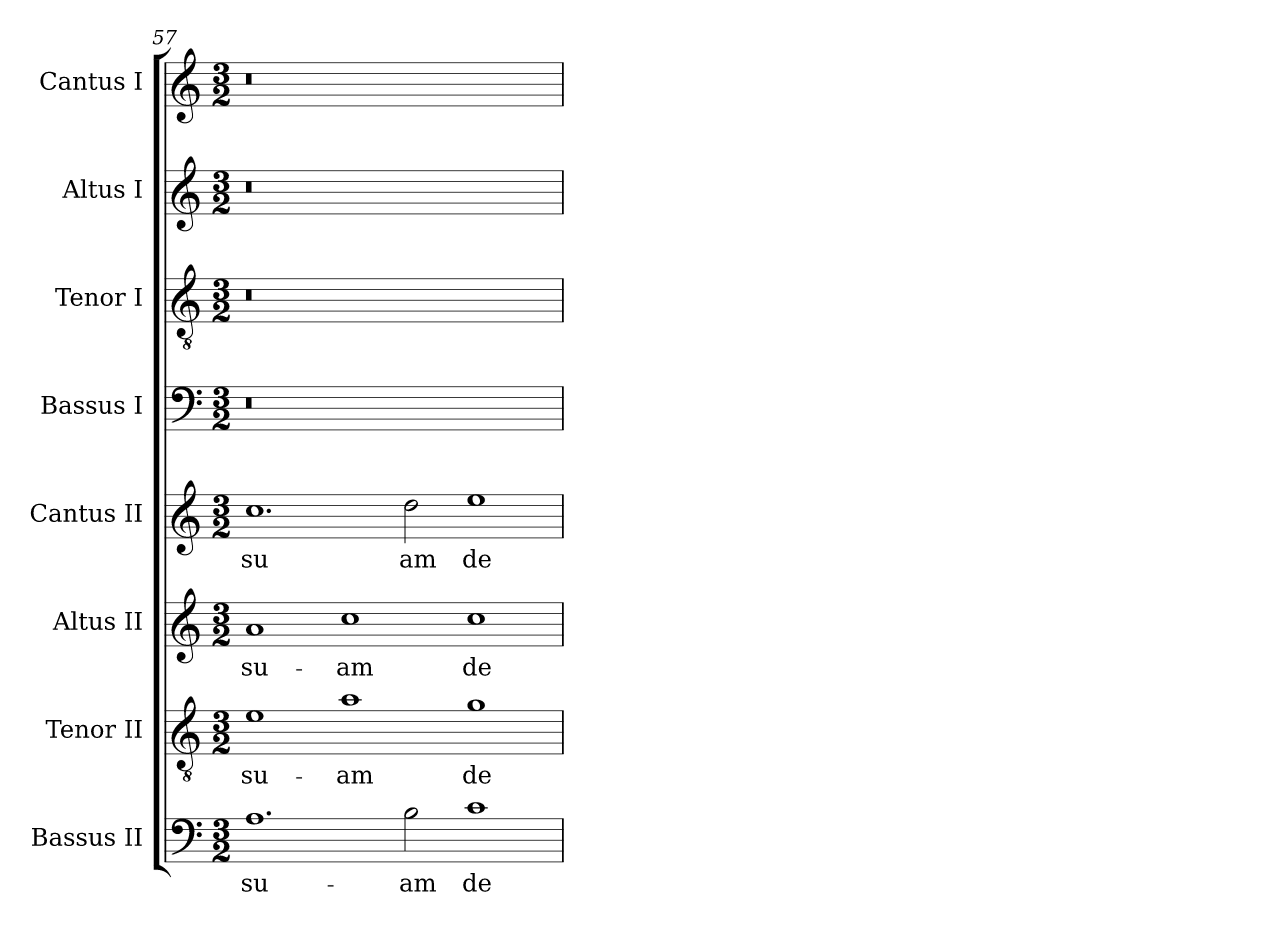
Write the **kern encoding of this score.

**kern	**text	**kern	**text	**kern	**text	**kern	**text	**kern	**kern	**kern	**kern
*part8	*part8	*part7	*part7	*part6	*part6	*part5	*part5	*part4	*part3	*part2	*part1
*staff8	*staff8	*staff7	*staff7	*staff6	*staff6	*staff5	*staff5	*staff4	*staff3	*staff2	*staff1
*I"Bassus II	*	*I"Tenor II	*	*I"Altus II	*	*I"Cantus II	*	*I"Bassus I	*I"Tenor I	*I"Altus I	*I"Cantus I
!!LO:PB:g=z
*clefF4	*	*clefGv2	*	*clefG2	*	*clefG2	*	*clefF4	*clefGv2	*clefG2	*clefG2
*	*	*	*	*k[]	*	*	*	*	*	*	*
*	*	*	*	*C:	*	*	*	*	*	*	*
*M3/2	*	*M3/2	*	*M3/2	*	*M3/2	*	*M3/2	*M3/2	*M3/2	*M3/2
=57	=57	=57	=57	=57	=57	=57	=57	=57	=57	=57	=57
!	!LO:LY:b:cj	!	!LO:LY:b:cj	!	!LO:LY:b:cj	!	!LO:LY:b:cj	!	!	!	!
1.A	su-	1e	su-	1a	su-	1.cc	su	0.r	0.r	0.r	0.r
!	!	!	!LO:LY:b:cj	!	!LO:LY:b:cj	!	!	!	!	!	!
.	.	1a	-am	1cc	-am	.	.	.	.	.	.
!	!LO:LY:b:cj	!	!	!	!	!	!LO:LY:b:cj	!	!	!	!
2B\	-am	.	.	.	.	2dd\	am	.	.	.	.
!	!LO:LY:b:cj	!	!LO:LY:b:cj	!	!LO:LY:b:cj	!	!LO:LY:b:cj	!	!	!	!
1c	de-	1g	de-	1cc	de-	1ee	de	.	.	.	.
=	=	=	=	=	=	=	=	=	=	=	=
*-	*-	*-	*-	*-	*-	*-	*-	*-	*-	*-	*-
